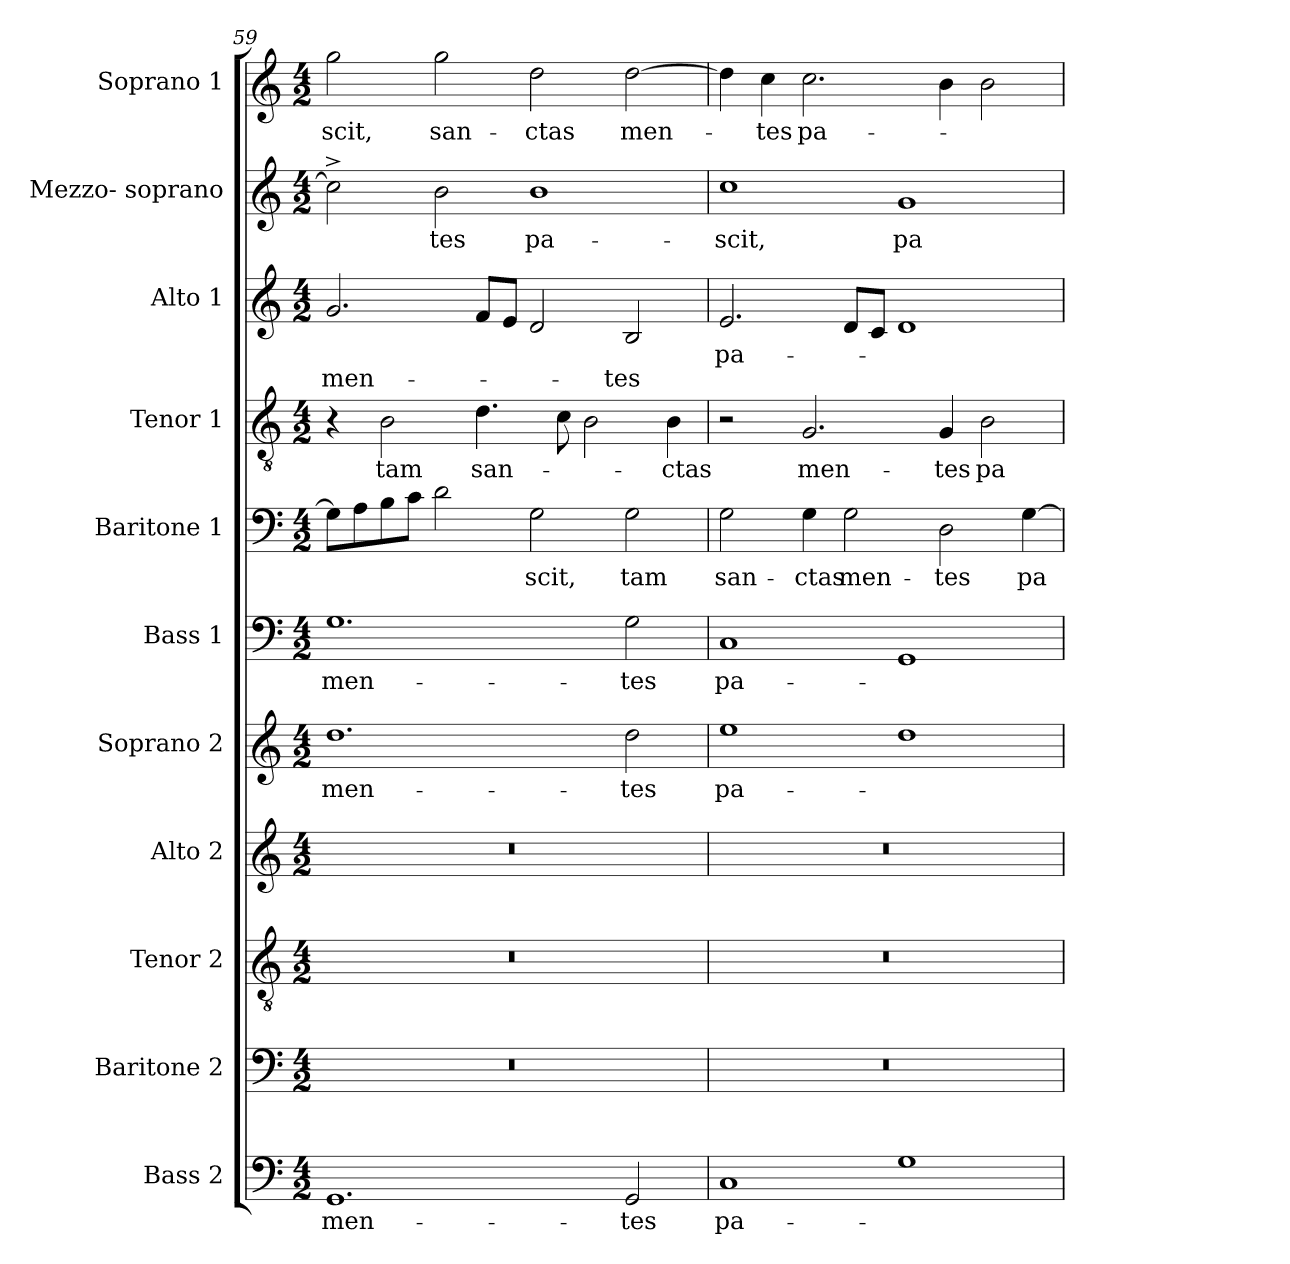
**kern	**text	**kern	**kern	**kern	**kern	**text	**kern	**text	**kern	**text	**kern	**text	**kern	**text	**text	**kern	**text	**kern	**text
*part11	*part11	*part10	*part9	*part8	*part7	*part7	*part6	*part6	*part5	*part5	*part4	*part4	*part3	*part3	*part3	*part2	*part2	*part1	*part1
*staff11	*staff11	*staff10	*staff9	*staff8	*staff7	*staff7	*staff6	*staff6	*staff5	*staff5	*staff4	*staff4	*staff3	*staff3	*staff3	*staff2	*staff2	*staff1	*staff1
*I"Bass 2	*	*I"Baritone 2	*I"Tenor 2	*I"Alto 2	*I"Soprano 2	*	*I"Bass 1	*	*I"Baritone 1	*	*I"Tenor 1	*	*I"Alto 1	*	*	*I"Mezzo-  soprano	*	*I"Soprano 1	*
*I'B2	*	*I'Bar. 2	*I'T2	*I'A2	*I'S2	*	*I'B1	*	*I'Bar. 1	*	*I'T1	*	*I'A1	*	*	*I'M.	*	*I'S1	*
*clefF4	*	*clefF4	*clefGv2	*clefG2	*clefG2	*	*clefF4	*	*clefF4	*	*clefGv2	*	*clefG2	*	*	*clefG2	*	*clefG2	*
*M4/2	*	*M4/2	*M4/2	*M4/2	*M4/2	*	*M4/2	*	*M4/2	*	*M4/2	*	*M4/2	*	*	*M4/2	*	*M4/2	*
=59	=59	=59	=59	=59	=59	=59	=59	=59	=59	=59	=59	=59	=59	=59	=59	=59	=59	=59	=59
!	!LO:LY:b:cj	!	!	!	!	!LO:LY:b:cj	!	!LO:LY:b:cj	!	!	!	!	!	!	!LO:LY:b	!	!	!	!LO:LY:b:cj
1.GG	men-	0r	0r	0r	1.dd	men-	1.G	men-	8G\L]	.	4r	.	2.g/	.	men-	2cc^<\]	.	2gg\	-scit,
.	.	.	.	.	.	.	.	.	8A\	.	.	.	.	.	.	.	.	.	.
!	!	!	!	!	!	!	!	!	!	!	!	!LO:LY:b:cj	!	!	!	!	!	!	!
.	.	.	.	.	.	.	.	.	8B\	.	2B\	tam	.	.	.	.	.	.	.
.	.	.	.	.	.	.	.	.	8c\J	.	.	.	.	.	.	.	.	.	.
!	!	!	!	!	!	!	!	!	!	!	!	!	!	!	!	!	!LO:LY:b:cj	!	!LO:LY:b:cj
.	.	.	.	.	.	.	.	.	2d\	.	.	.	.	.	.	2b\	-tes	2gg\	san-
!	!	!	!	!	!	!	!	!	!	!	!	!LO:LY:b	!	!	!	!	!	!	!
.	.	.	.	.	.	.	.	.	.	.	4.d\	san-	8f/L	.	.	.	.	.	.
.	.	.	.	.	.	.	.	.	.	.	.	.	8e/J	.	.	.	.	.	.
!	!	!	!	!	!	!	!	!	!	!LO:LY:b:cj	!	!	!	!	!	!	!LO:LY:b:cj	!	!LO:LY:b
.	.	.	.	.	.	.	.	.	2G\	-scit,	.	.	2d/	.	.	1b	pa-	2dd\	-ctas
.	.	.	.	.	.	.	.	.	.	.	8c\	.	.	.	.	.	.	.	.
.	.	.	.	.	.	.	.	.	.	.	2B\	.	.	.	.	.	.	.	.
!	!LO:LY:b:cj	!	!	!	!	!LO:LY:b:cj	!	!LO:LY:b:cj	!	!LO:LY:b:cj	!	!	!	!	!LO:LY:b:cj	!	!	!	!LO:LY:b
2GG/	-tes	.	.	.	2dd\	-tes	2G\	-tes	2G\	tam	.	.	2B/	.	-tes	.	.	[>2dd\	men-
!	!	!	!	!	!	!	!	!	!	!	!	!LO:LY:b:cj	!	!	!	!	!	!	!
.	.	.	.	.	.	.	.	.	.	.	4B\	-ctas	.	.	.	.	.	.	.
=60	=60	=60	=60	=60	=60	=60	=60	=60	=60	=60	=60	=60	=60	=60	=60	=60	=60	=60	=60
!	!LO:LY:b:cj	!	!	!	!	!LO:LY:b:cj	!	!LO:LY:b:cj	!	!LO:LY:b:cj	!	!	!	!LO:LY:b	!	!	!LO:LY:b:cj	!	!
1C	pa-	0r	0r	0r	1ee	pa-	1C	pa-	2G\	san-	2r	.	2.e/	pa-	.	1cc	-scit,	4dd\]	.
!	!	!	!	!	!	!	!	!	!	!	!	!	!	!	!	!	!	!	!LO:LY:b:cj
.	.	.	.	.	.	.	.	.	.	.	.	.	.	.	.	.	.	4cc\	-tes
!	!	!	!	!	!	!	!	!	!	!LO:LY:b:cj	!	!LO:LY:b:cj	!	!	!	!	!	!	!LO:LY:b
.	.	.	.	.	.	.	.	.	4G\	-ctas	2.G/	men-	.	.	.	.	.	2.cc\	pa-
!	!	!	!	!	!	!	!	!	!	!LO:LY:b:cj	!	!	!	!	!	!	!	!	!
.	.	.	.	.	.	.	.	.	2G\	men-	.	.	8d/L	.	.	.	.	.	.
.	.	.	.	.	.	.	.	.	.	.	.	.	8c/J	.	.	.	.	.	.
!	!	!	!	!	!	!	!	!	!	!	!	!	!	!	!	!	!LO:LY:b:cj	!	!
1G	.	.	.	.	1dd	.	1GG	.	.	.	.	.	1d	.	.	1g	pa-	.	.
!	!	!	!	!	!	!	!	!	!	!LO:LY:b:cj	!	!LO:LY:b:cj	!	!	!	!	!	!	!
.	.	.	.	.	.	.	.	.	2D\	-tes	4G/	-tes	.	.	.	.	.	4b\	.
!	!	!	!	!	!	!	!	!	!	!	!	!LO:LY:b:cj	!	!	!	!	!	!	!
.	.	.	.	.	.	.	.	.	.	.	2B\	pa-	.	.	.	.	.	2b\	.
!	!	!	!	!	!	!	!	!	!	!LO:LY:b	!	!	!	!	!	!	!	!	!
.	.	.	.	.	.	.	.	.	[>4G\	pa-	.	.	.	.	.	.	.	.	.
=	=	=	=	=	=	=	=	=	=	=	=	=	=	=	=	=	=	=	=
*-	*-	*-	*-	*-	*-	*-	*-	*-	*-	*-	*-	*-	*-	*-	*-	*-	*-	*-	*-
